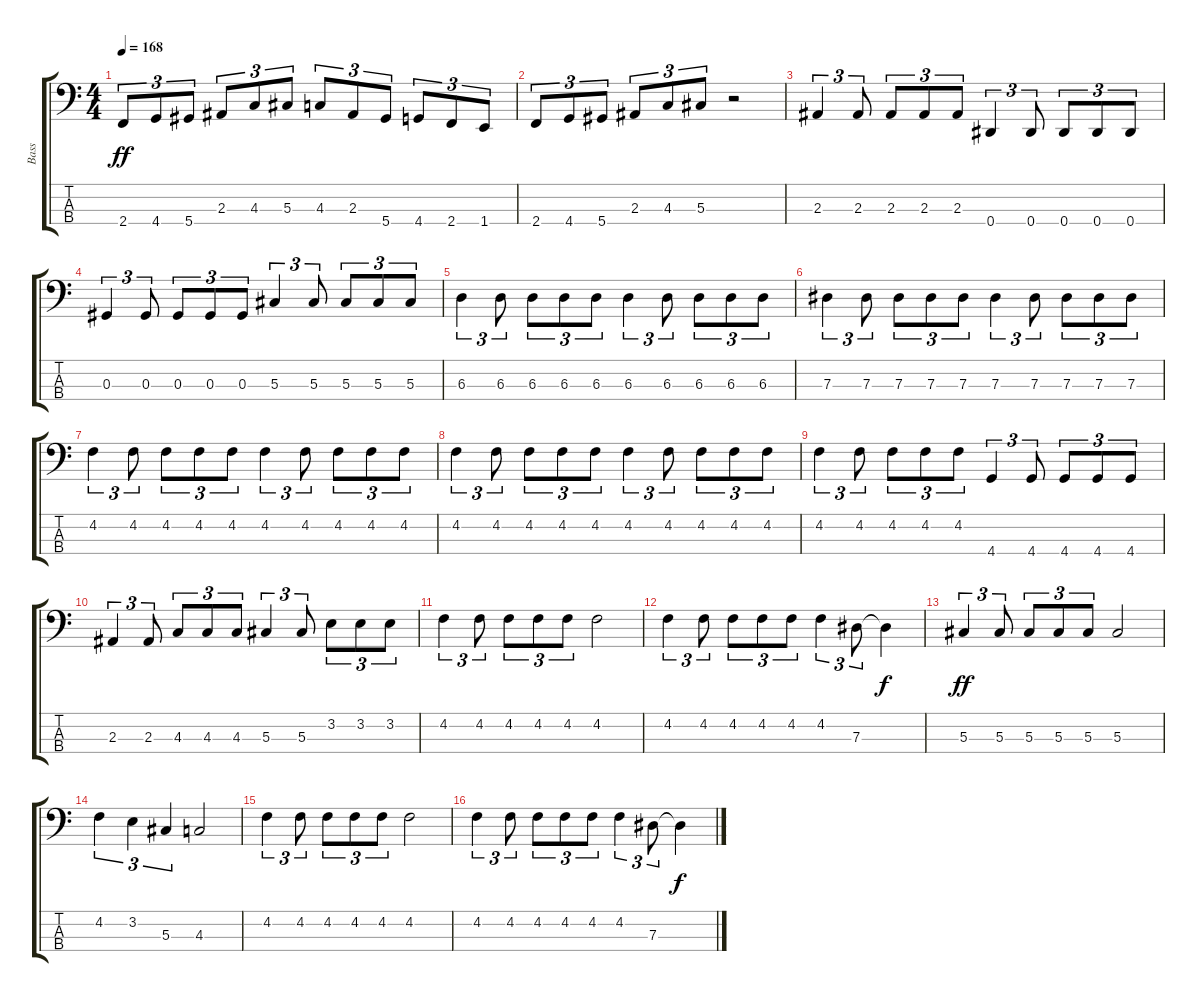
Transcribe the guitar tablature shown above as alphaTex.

\track ("Bass" "Bass") {instrument electricbasspick}
\staff {score tabs}
\tuning (Gb2 Db2 Ab1 Eb1) {hide}
\ts (4 4)
\tempo 168
\clef f4
\ks c
2.4.8{tu (3 2) dy ff} 4.4.8{tu (3 2)} 5.4.8{tu (3 2)} 2.3.8{tu (3 2)} 4.3.8{tu (3 2)} 5.3.8{tu (3 2)} 4.3.8{tu (3 2)} 2.3.8{tu (3 2)} 5.4.8{tu (3 2)} 4.4.8{tu (3 2)} 2.4.8{tu (3 2)} 1.4.8{tu (3 2)} |
2.4.8{tu (3 2)} 4.4.8{tu (3 2)} 5.4.8{tu (3 2)} 2.3.8{tu (3 2)} 4.3.8{tu (3 2)} 5.3.8{tu (3 2)} r.2 |
2.3.4{tu (3 2)} 2.3.8{tu (3 2)} 2.3.8{tu (3 2)} 2.3.8{tu (3 2)} 2.3.8{tu (3 2)} 0.4.4{tu (3 2)} 0.4.8{tu (3 2)} 0.4.8{tu (3 2)} 0.4.8{tu (3 2)} 0.4.8{tu (3 2)} |
0.3.4{tu (3 2)} 0.3.8{tu (3 2)} 0.3.8{tu (3 2)} 0.3.8{tu (3 2)} 0.3.8{tu (3 2)} 5.3.4{tu (3 2)} 5.3.8{tu (3 2)} 5.3.8{tu (3 2)} 5.3.8{tu (3 2)} 5.3.8{tu (3 2)} |
6.3.4{tu (3 2)} 6.3.8{tu (3 2)} 6.3.8{tu (3 2)} 6.3.8{tu (3 2)} 6.3.8{tu (3 2)} 6.3.4{tu (3 2)} 6.3.8{tu (3 2)} 6.3.8{tu (3 2)} 6.3.8{tu (3 2)} 6.3.8{tu (3 2)} |
7.3.4{tu (3 2)} 7.3.8{tu (3 2)} 7.3.8{tu (3 2)} 7.3.8{tu (3 2)} 7.3.8{tu (3 2)} 7.3.4{tu (3 2)} 7.3.8{tu (3 2)} 7.3.8{tu (3 2)} 7.3.8{tu (3 2)} 7.3.8{tu (3 2)} |
4.2.4{tu (3 2)} 4.2.8{tu (3 2)} 4.2.8{tu (3 2)} 4.2.8{tu (3 2)} 4.2.8{tu (3 2)} 4.2.4{tu (3 2)} 4.2.8{tu (3 2)} 4.2.8{tu (3 2)} 4.2.8{tu (3 2)} 4.2.8{tu (3 2)} |
4.2.4{tu (3 2)} 4.2.8{tu (3 2)} 4.2.8{tu (3 2)} 4.2.8{tu (3 2)} 4.2.8{tu (3 2)} 4.2.4{tu (3 2)} 4.2.8{tu (3 2)} 4.2.8{tu (3 2)} 4.2.8{tu (3 2)} 4.2.8{tu (3 2)} |
4.2.4{tu (3 2)} 4.2.8{tu (3 2)} 4.2.8{tu (3 2)} 4.2.8{tu (3 2)} 4.2.8{tu (3 2)} 4.4.4{tu (3 2)} 4.4.8{tu (3 2)} 4.4.8{tu (3 2)} 4.4.8{tu (3 2)} 4.4.8{tu (3 2)} |
2.3.4{tu (3 2)} 2.3.8{tu (3 2)} 4.3.8{tu (3 2)} 4.3.8{tu (3 2)} 4.3.8{tu (3 2)} 5.3.4{tu (3 2)} 5.3.8{tu (3 2)} 3.2.8{tu (3 2)} 3.2.8{tu (3 2)} 3.2.8{tu (3 2)} |
4.2.4{tu (3 2)} 4.2.8{tu (3 2)} 4.2.8{tu (3 2)} 4.2.8{tu (3 2)} 4.2.8{tu (3 2)} 4.2.2 |
4.2.4{tu (3 2)} 4.2.8{tu (3 2)} 4.2.8{tu (3 2)} 4.2.8{tu (3 2)} 4.2.8{tu (3 2)} 4.2.4{tu (3 2)} 7.3.8{tu (3 2)} 7.3{t}.4{dy f} |
5.3.4{tu (3 2) dy ff} 5.3.8{tu (3 2)} 5.3.8{tu (3 2)} 5.3.8{tu (3 2)} 5.3.8{tu (3 2)} 5.3.2 |
4.2.4{tu (3 2)} 3.2.4{tu (3 2)} 5.3.4{tu (3 2)} 4.3.2 |
4.2.4{tu (3 2)} 4.2.8{tu (3 2)} 4.2.8{tu (3 2)} 4.2.8{tu (3 2)} 4.2.8{tu (3 2)} 4.2.2 |
4.2.4{tu (3 2)} 4.2.8{tu (3 2)} 4.2.8{tu (3 2)} 4.2.8{tu (3 2)} 4.2.8{tu (3 2)} 4.2.4{tu (3 2)} 7.3.8{tu (3 2)} 7.3{t}.4{dy f}
